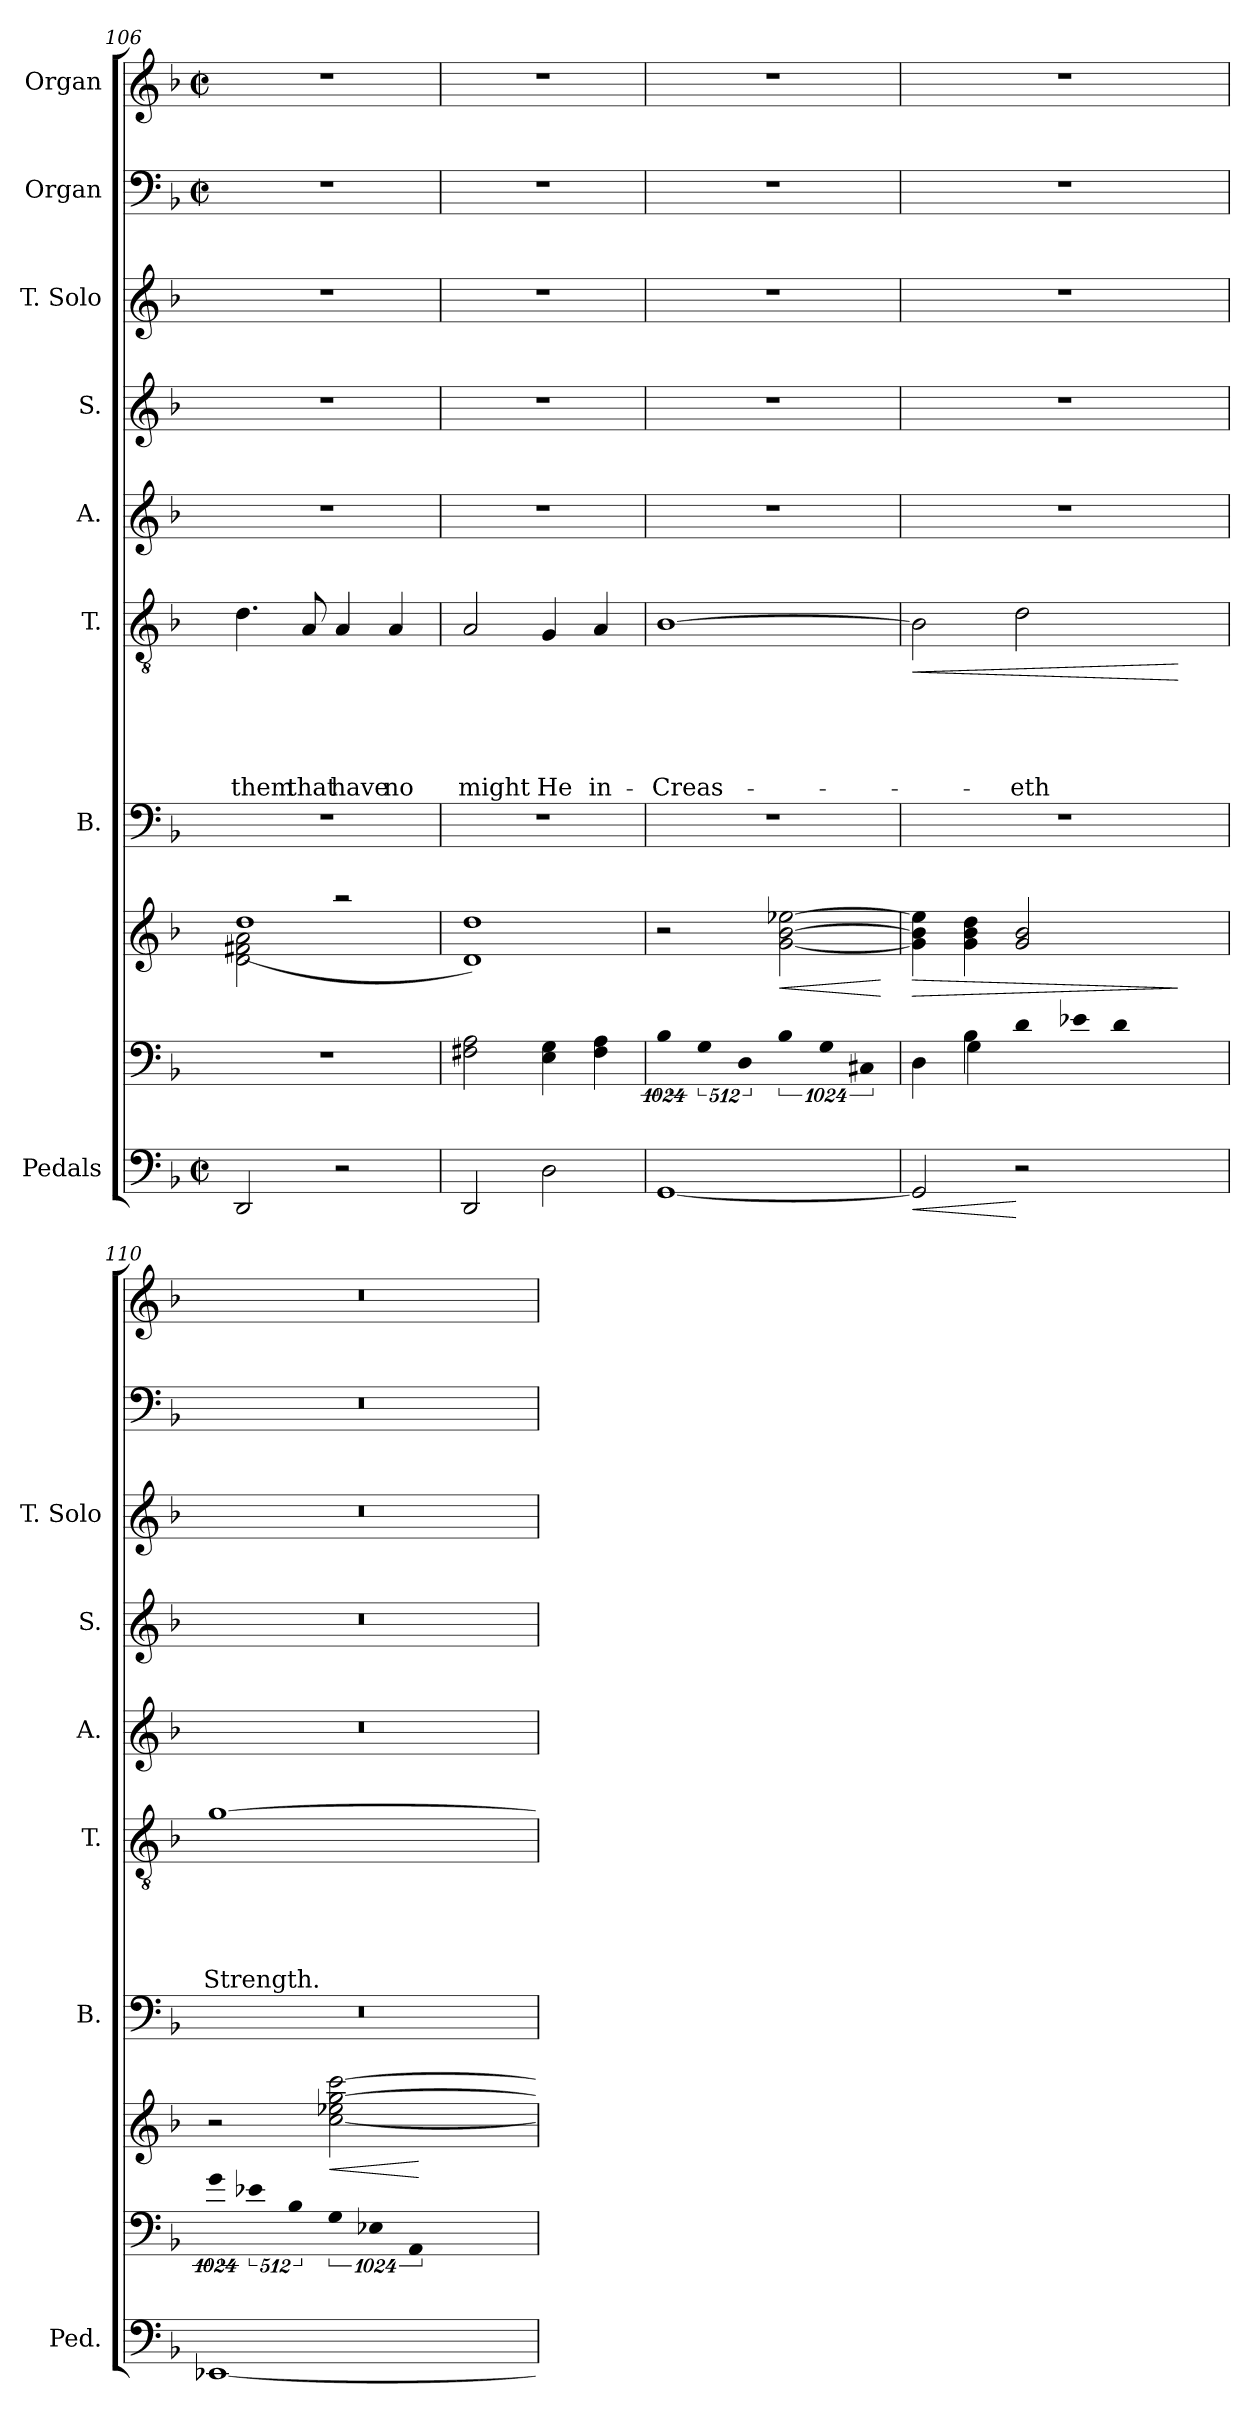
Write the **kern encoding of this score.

**kern	**dynam	**kern	**kern	**dynam	**kern	**kern	**text	**text	**text	**text	**text	**dynam	**kern	**kern	**kern	**kern	**kern
*part10	*part10	*part9	*part8	*part8	*part7	*part6	*part6	*part6	*part6	*part6	*part6	*part6	*part5	*part4	*part3	*part2	*part1
*staff10	*staff10	*staff9	*staff8	*staff8	*staff7	*staff6	*staff6	*staff6	*staff6	*staff6	*staff6	*staff6	*staff5	*staff4	*staff3	*staff2	*staff1
*I"Pedals	*	*	*	*	*I"B.	*I"T.	*	*	*	*	*	*	*I"A.	*I"S.	*I"T. Solo	*I"Organ	*I"Organ
*I'Ped.	*	*	*	*	*I'B.	*I'T.	*	*	*	*	*	*	*I'A.	*I'S.	*I'T. Solo	*	*
*clefF4	*	*clefF4	*clefG2	*	*clefF4	*clefGv2	*	*	*	*	*	*	*clefG2	*clefG2	*clefG2	*clefF4	*clefG2
*k[b-]	*	*k[b-]	*k[b-]	*	*k[b-]	*k[b-]	*	*	*	*	*	*	*k[b-]	*k[b-]	*k[b-]	*k[b-]	*k[b-]
*F:	*	*F:	*F:	*	*F:	*F:	*	*	*	*	*	*	*F:	*F:	*F:	*F:	*F:
*M2/2	*	*	*	*	*	*	*	*	*	*	*	*	*	*	*	*M2/2	*M2/2
*met(c|)	*	*	*	*	*	*	*	*	*	*	*	*	*	*	*	*met(c|)	*met(c|)
=106	=106	=106	=106	=106	=106	=106	=106	=106	=106	=106	=106	=106	=106	=106	=106	=106	=106
*	*	*	*^	*	*	*	*	*	*	*	*	*	*	*	*	*	*
!	!	!	!	!	!	!	!	!	!	!	!	!LO:LY:b	!	!	!	!	!	!
2DD/	.	1r	2d\ 2f#X\ 2a\	(>1dd	.	1r	4.d\	.	.	.	.	them	.	1r	1r	1r	1r	1r
!	!	!	!	!	!	!	!	!	!	!	!	!LO:LY:b	!	!	!	!	!	!
.	.	.	.	.	.	.	8A/	.	.	.	.	that	.	.	.	.	.	.
!	!	!	!	!	!	!	!	!	!	!	!	!LO:LY:b	!	!	!	!	!	!
2r	.	.	2raa	.	.	.	4A/	.	.	.	.	have	.	.	.	.	.	.
!	!	!	!	!	!	!	!	!	!	!	!	!LO:LY:b	!	!	!	!	!	!
.	.	.	.	.	.	.	4A/	.	.	.	.	no	.	.	.	.	.	.
*	*	*	*v	*v	*	*	*	*	*	*	*	*	*	*	*	*	*	*
!!LO:PB:g=z
=107	=107	=107	=107	=107	=107	=107	=107	=107	=107	=107	=107	=107	=107	=107	=107	=107	=107
!	!	!	!	!	!	!	!	!	!	!	!LO:LY:b	!	!	!	!	!	!
2DD/	.	2F#X\ 2A\	1d 1dd)	.	1r	2A/	.	.	.	.	might	.	1r	1r	1r	1r	1r
!	!	!	!	!	!	!	!	!	!	!	!LO:LY:b	!	!	!	!	!	!
2D\	.	4E\ 4G\	.	.	.	4G/	.	.	.	.	He	.	.	.	.	.	.
!	!	!	!	!	!	!	!	!	!	!	!LO:LY:b	!	!	!	!	!	!
.	.	4F#\ 4A\	.	.	.	4A/	.	.	.	.	in-	.	.	.	.	.	.
=108	=108	=108	=108	=108	=108	=108	=108	=108	=108	=108	=108	=108	=108	=108	=108	=108	=108
!	!	!LO:N:vis=4	!	!	!	!	!	!	!	!	!LO:LY:b	!	!	!	!	!	!
[<1GG	.	4096%683B-\	2r	.	1r	[>1B-	.	.	.	.	-Creas-	.	1r	1r	1r	1r	1r
!	!	!LO:N:vis=4	!	!	!	!	!	!	!	!	!	!	!	!	!	!	!
.	.	2048%341G\	.	.	.	.	.	.	.	.	.	.	.	.	.	.	.
!	!	!LO:N:vis=4	!	!	!	!	!	!	!	!	!	!	!	!	!	!	!
.	.	4096%683D\	.	.	.	.	.	.	.	.	.	.	.	.	.	.	.
!	!	!LO:N:vis=4	!	!LO:HP:b	!	!	!	!	!	!	!	!	!	!	!	!	!
.	.	4096%683B-\	[<2g\ [>2b-\ [>2ee-X\	<	.	.	.	.	.	.	.	.	.	.	.	.	.
!	!	!LO:N:vis=4	!	!	!	!	!	!	!	!	!	!	!	!	!	!	!
.	.	2048%341G\	.	.	.	.	.	.	.	.	.	.	.	.	.	.	.
!	!	!LO:N:vis=4	!	!	!	!	!	!	!	!	!	!	!	!	!	!	!
.	.	4096%683C#X/	.	.	.	.	.	.	.	.	.	.	.	.	.	.	.
.	.	.	.	[	.	.	.	.	.	.	.	.	.	.	.	.	.
=109	=109	=109	=109	=109	=109	=109	=109	=109	=109	=109	=109	=109	=109	=109	=109	=109	=109
!	!LO:HP:b	!	!	!LO:HP:b	!	!	!	!	!	!	!	!LO:HP:b	!	!	!	!	!
*	*	*^	*	*	*	*	*	*	*	*	*	*	*	*	*	*	*
2GG/]	<	4D\	4ryy	4g\] 4b-\] 4ee-\]	>	1r	2B-\]	.	.	.	.	.	<	1r	1r	1r	1r	1r
.	.	4B-\	4G<\	4g\ 4b-\ 4dd\	.	.	.	.	.	.	.	.	.	.	.	.	.	.
!	!	!	!LO:N:vis=4	!	!	!	!	!	!	!	!	!LO:LY:b	!	!	!	!	!	!
2r	[	8ryy	4096%683d\	2g/ 2b-/	.	.	2d\	.	.	.	.	-eth	.	.	.	.	.	.
.	.	32ryy	.	.	.	.	.	.	.	.	.	.	.	.	.	.	.	.
.	.	128ryy	.	.	.	.	.	.	.	.	.	.	.	.	.	.	.	.
.	.	512ryy	.	.	.	.	.	.	.	.	.	.	.	.	.	.	.	.
.	.	2048.ryy	.	.	.	.	.	.	.	.	.	.	.	.	.	.	.	.
*	*	*Xtuplet	*	*	*	*	*	*	*	*	*	*	*	*	*	*	*	*
!	!	!LO:N:vis=4	!	!	!	!	!	!	!	!	!	!	!	!	!	!	!	!
.	.	4096%683e-X\	4ryy	.	.	.	.	.	.	.	.	.	.	.	.	.	.	.
!	!	!LO:N:vis=4	!	!	!	!	!	!	!	!	!	!	!	!	!	!	!	!
.	.	2048%341d\	.	.	.	.	.	.	.	.	.	.	.	.	.	.	.	.
.	.	.	16ryy	.	.	.	.	.	.	.	.	.	.	.	.	.	.	.
.	.	.	64ryy	.	.	.	.	.	.	.	.	.	.	.	.	.	.	.
.	.	.	256ryy	.	.	.	.	.	.	.	.	.	.	.	.	.	.	.
.	.	.	1024ryy	.	.	.	.	.	.	.	.	.	.	.	.	.	.	.
.	.	.	4096ryy	.	.	.	.	.	.	.	.	.	.	.	.	.	.	.
*	*	*v	*v	*	*	*	*	*	*	*	*	*	*	*	*	*	*	*
.	.	.	.	]	.	.	.	.	.	.	.	[	.	.	.	.	.
=110	=110	=110	=110	=110	=110	=110	=110	=110	=110	=110	=110	=110	=110	=110	=110	=110	=110
*	*	*tuplet	*	*	*	*	*	*	*	*	*	*	*	*	*	*	*
!	!	!LO:N:vis=4	!	!	!	!	!	!	!	!	!LO:LY:b	!	!	!	!	!	!
[<1EE-X	.	4096%683g\	2r	.	1r	[>1g	.	.	.	.	Strength.	.	1r	1r	1r	1r	1r
!	!	!LO:N:vis=4	!	!	!	!	!	!	!	!	!	!	!	!	!	!	!
.	.	2048%341e-X\	.	.	.	.	.	.	.	.	.	.	.	.	.	.	.
!	!	!LO:N:vis=4	!	!	!	!	!	!	!	!	!	!	!	!	!	!	!
.	.	4096%683B-\	.	.	.	.	.	.	.	.	.	.	.	.	.	.	.
!	!	!LO:N:vis=4	!	!LO:HP:b	!	!	!	!	!	!	!	!	!	!	!	!	!
.	.	4096%683G\	[<2cc\ 2ee-X\ [>2gg\ [>2ccc\	<	.	.	.	.	.	.	.	.	.	.	.	.	.
!	!	!LO:N:vis=4	!	!	!	!	!	!	!	!	!	!	!	!	!	!	!
.	.	2048%341E-X\	.	.	.	.	.	.	.	.	.	.	.	.	.	.	.
!	!	!LO:N:vis=4	!	!	!	!	!	!	!	!	!	!	!	!	!	!	!
.	.	4096%683AA/	.	.	.	.	.	.	.	.	.	.	.	.	.	.	.
.	.	.	.	[	.	.	.	.	.	.	.	.	.	.	.	.	.
=	=	=	=	=	=	=	=	=	=	=	=	=	=	=	=	=	=
*-	*-	*-	*-	*-	*-	*-	*-	*-	*-	*-	*-	*-	*-	*-	*-	*-	*-
